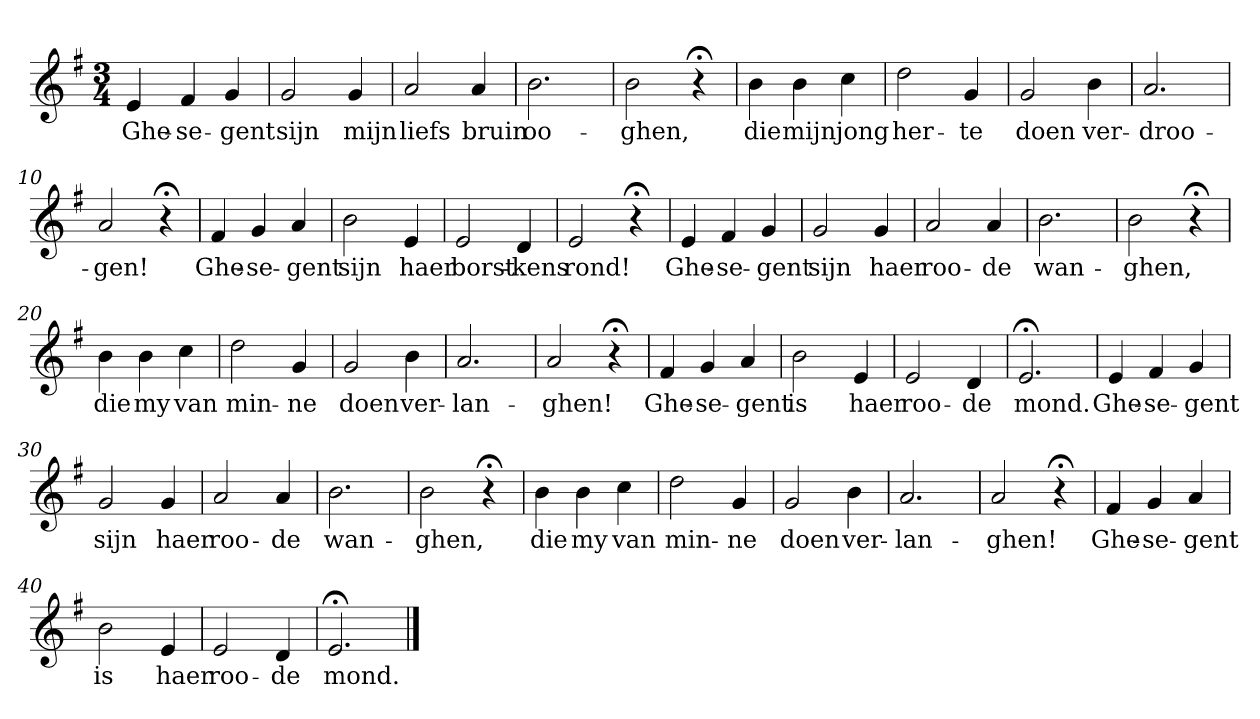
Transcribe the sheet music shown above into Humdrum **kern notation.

**kern	**text
*part1	*part1
*staff1	*staff1
*k[f#]	*
*e:	*
*M3/4	*
*MM120	*
=1	=1
4e	Ghe-
4f#	-se-
4g	-gent
=2	=2
2g	sijn
4g	mijn
=3	=3
2a	liefs
4a	bruin
=4	=4
2.b	oo-
=5	=5
2b	-ghen,
4r;<	.
=6	=6
4b	die
4b	mijn
4cc	jong
=7	=7
2dd	her-
4g	-te
=8	=8
2g	doen
4b	ver-
=9	=9
2.a	-droo-
=10	=10
2a	-gen!
4r;<	.
=11	=11
4f#	Ghe-
4g	-se-
4a	-gent
=12	=12
2b	sijn
4e	haer
=13	=13
2e	borst-
4d	-kens
=14	=14
2e	rond!
4r;<	.
=15	=15
4e	Ghe-
4f#	-se-
4g	-gent
=16	=16
2g	sijn
4g	haer
=17	=17
2a	roo-
4a	-de
=18	=18
2.b	wan-
=19	=19
2b	-ghen,
4r;<	.
=20	=20
4b	die
4b	my
4cc	van
=21	=21
2dd	min-
4g	-ne
=22	=22
2g	doen
4b	ver-
=23	=23
2.a	-lan-
=24	=24
2a	-ghen!
4r;<	.
=25	=25
4f#	Ghe-
4g	-se-
4a	-gent
=26	=26
2b	is
4e	haer
=27	=27
2e	roo-
4d	-de
=28	=28
2.e;<	mond.
=29	=29
4e	Ghe-
4f#	-se-
4g	-gent
=30	=30
2g	sijn
4g	haer
=31	=31
2a	roo-
4a	-de
=32	=32
2.b	wan-
=33	=33
2b	-ghen,
4r;<	.
=34	=34
4b	die
4b	my
4cc	van
=35	=35
2dd	min-
4g	-ne
=36	=36
2g	doen
4b	ver-
=37	=37
2.a	-lan-
=38	=38
2a	-ghen!
4r;<	.
=39	=39
4f#	Ghe-
4g	-se-
4a	-gent
=40	=40
2b	is
4e	haer
=41	=41
2e	roo-
4d	-de
=42	=42
2.e;<	mond.
==	==
*-	*-
